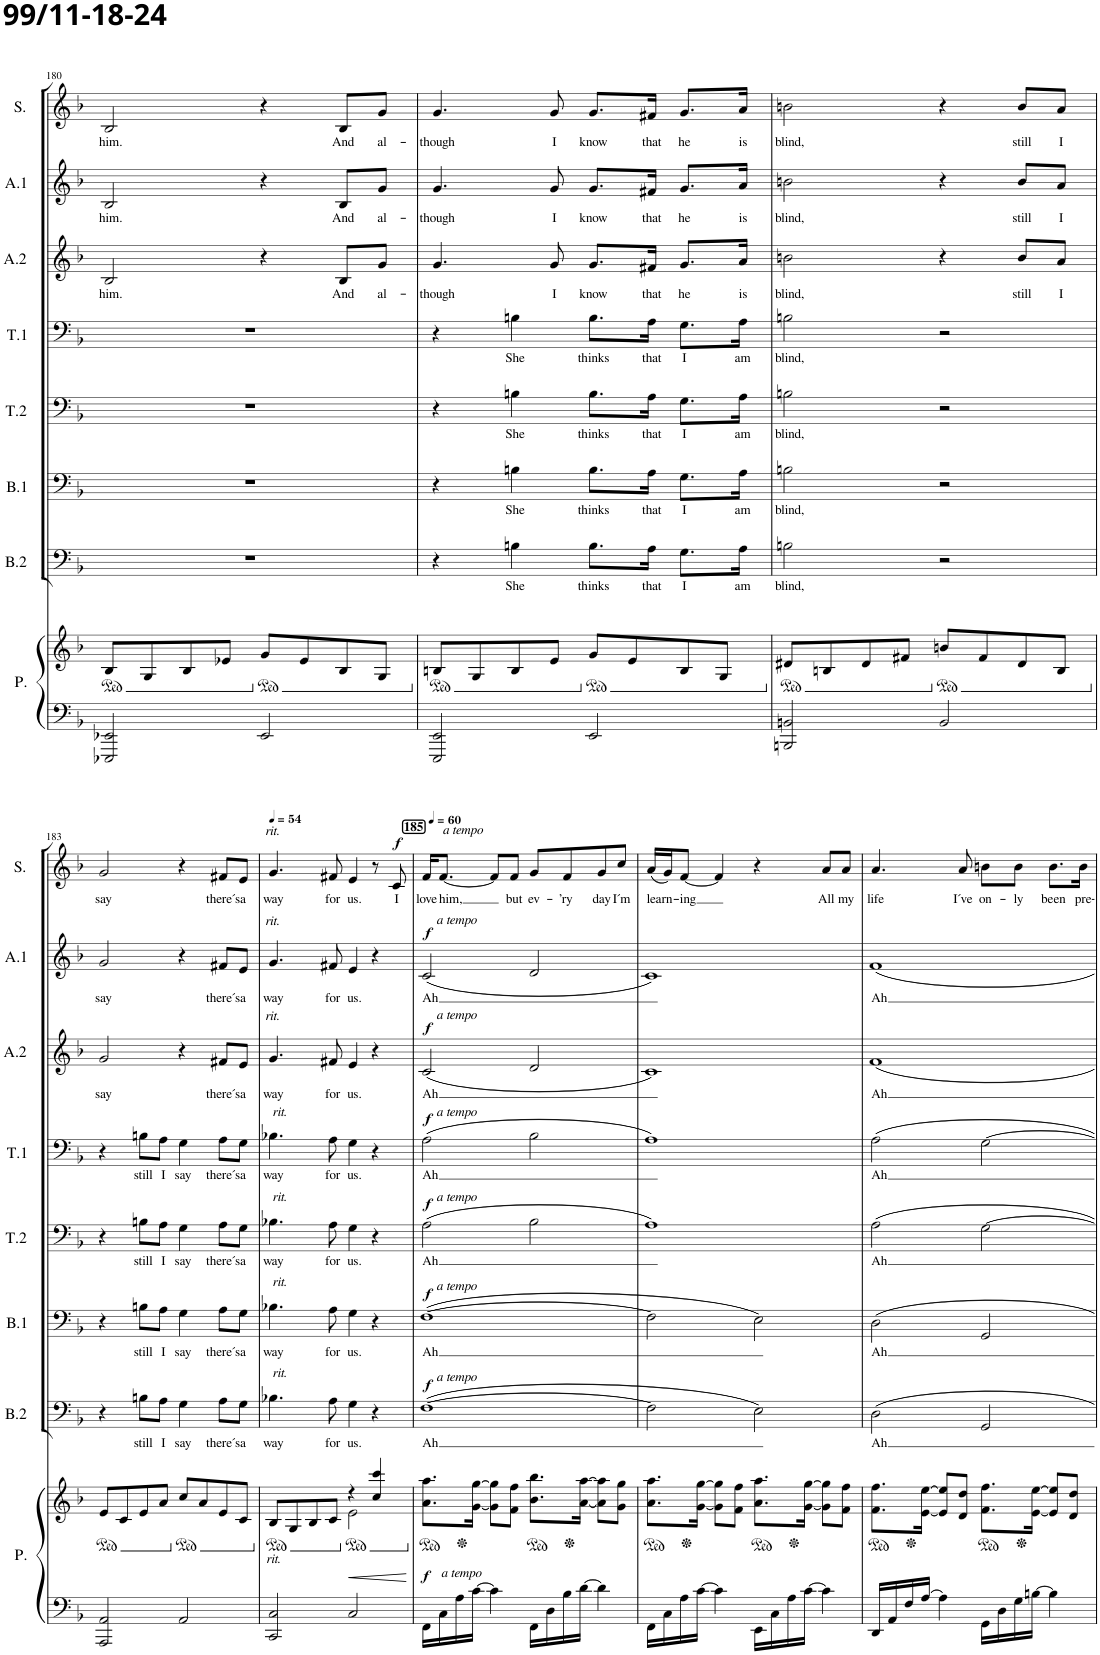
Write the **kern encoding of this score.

**kern	**kern	**dynam	**kern	**text	**dynam	**kern	**text	**dynam	**kern	**text	**dynam	**kern	**text	**dynam	**kern	**text	**dynam	**kern	**text	**dynam	**kern	**text	**dynam
*part8	*part8	*part8	*part7	*part7	*part7	*part6	*part6	*part6	*part5	*part5	*part5	*part4	*part4	*part4	*part3	*part3	*part3	*part2	*part2	*part2	*part1	*part1	*part1
*staff9	*staff8	*staff8/9	*staff7	*staff7	*staff7	*staff6	*staff6	*staff6	*staff5	*staff5	*staff5	*staff4	*staff4	*staff4	*staff3	*staff3	*staff3	*staff2	*staff2	*staff2	*staff1	*staff1	*staff1
*I"Piano	*	*	*I"Bass 2	*	*	*I"Bass 1	*	*	*I"Tenor 2	*	*	*I"Tenor 1	*	*	*I"Alto 2	*	*	*I"Alto 1	*	*	*I"Soprano	*	*
*I'P.	*	*	*I'B.2	*	*	*I'B.1	*	*	*I'T.2	*	*	*I'T.1	*	*	*I'A.2	*	*	*I'A.1	*	*	*I'S.	*	*
!!LO:PB:g=z
*clefF4	*clefG2	*	*clefF4	*	*	*clefF4	*	*	*clefF4	*	*	*clefF4	*	*	*clefG2	*	*	*clefG2	*	*	*clefG2	*	*
*k[b-]	*k[b-]	*	*k[b-]	*	*	*k[b-]	*	*	*k[b-]	*	*	*k[b-]	*	*	*k[b-]	*	*	*k[b-]	*	*	*k[b-]	*	*
*M4/4	*M4/4	*	*M4/4	*	*	*M4/4	*	*	*M4/4	*	*	*M4/4	*	*	*M4/4	*	*	*M4/4	*	*	*M4/4	*	*
*	*ped	*	*	*	*	*	*	*	*	*	*	*	*	*	*	*	*	*	*	*	*	*	*
=180	=180	=180	=180	=180	=180	=180	=180	=180	=180	=180	=180	=180	=180	=180	=180	=180	=180	=180	=180	=180	=180	=180	=180
!	!	!	!	!	!	!	!	!	!	!	!	!	!	!	!	!LO:LY:b	!	!	!LO:LY:b	!	!	!LO:LY:b	!
2EEE-X/ 2EE-X/	8B-/L	.	1r	.	.	1r	.	.	1r	.	.	1r	.	.	2B-/	him.	.	2B-/	him.	.	2B-/	him.	.
.	8G/	.	.	.	.	.	.	.	.	.	.	.	.	.	.	.	.	.	.	.	.	.	.
.	8B-/	.	.	.	.	.	.	.	.	.	.	.	.	.	.	.	.	.	.	.	.	.	.
.	8e-X/J	.	.	.	.	.	.	.	.	.	.	.	.	.	.	.	.	.	.	.	.	.	.
*	*ped	*	*	*	*	*	*	*	*	*	*	*	*	*	*	*	*	*	*	*	*	*	*
2EE-/	8g/L	.	.	.	.	.	.	.	.	.	.	.	.	.	4r	.	.	4r	.	.	4r	.	.
.	8e-/	.	.	.	.	.	.	.	.	.	.	.	.	.	.	.	.	.	.	.	.	.	.
!	!	!	!	!	!	!	!	!	!	!	!	!	!	!	!	!LO:LY:b	!	!	!LO:LY:b	!	!	!LO:LY:b	!
.	8B-/	.	.	.	.	.	.	.	.	.	.	.	.	.	8B-/L	And	.	8B-/L	And	.	8B-/L	And	.
!	!	!	!	!	!	!	!	!	!	!	!	!	!	!	!	!LO:LY:b	!	!	!LO:LY:b	!	!	!LO:LY:b	!
.	8G/J	.	.	.	.	.	.	.	.	.	.	.	.	.	8g/J	al-	.	8g/J	al-	.	8g/J	al-	.
=181	=181	=181	=181	=181	=181	=181	=181	=181	=181	=181	=181	=181	=181	=181	=181	=181	=181	=181	=181	=181	=181	=181	=181
*	*Xped	*	*	*	*	*	*	*	*	*	*	*	*	*	*	*	*	*	*	*	*	*	*
*	*ped	*	*	*	*	*	*	*	*	*	*	*	*	*	*	*	*	*	*	*	*	*	*
!	!	!	!	!	!	!	!	!	!	!	!	!	!	!	!	!LO:LY:b	!	!	!LO:LY:b	!	!	!LO:LY:b	!
2EEE/ 2EE/	8Bn/L	.	4r	.	.	4r	.	.	4r	.	.	4r	.	.	4.g/	-though	.	4.g/	-though	.	4.g/	-though	.
.	8G/	.	.	.	.	.	.	.	.	.	.	.	.	.	.	.	.	.	.	.	.	.	.
!	!	!	!	!LO:LY:b	!	!	!LO:LY:b	!	!	!LO:LY:b	!	!	!LO:LY:b	!	!	!	!	!	!	!	!	!	!
.	8B/	.	4Bn\	She	.	4Bn\	She	.	4Bn\	She	.	4Bn\	She	.	.	.	.	.	.	.	.	.	.
!	!	!	!	!	!	!	!	!	!	!	!	!	!	!	!	!LO:LY:b	!	!	!LO:LY:b	!	!	!LO:LY:b	!
.	8e/J	.	.	.	.	.	.	.	.	.	.	.	.	.	8g/	I	.	8g/	I	.	8g/	I	.
*	*Xped	*	*	*	*	*	*	*	*	*	*	*	*	*	*	*	*	*	*	*	*	*	*
*	*ped	*	*	*	*	*	*	*	*	*	*	*	*	*	*	*	*	*	*	*	*	*	*
!	!	!	!	!LO:LY:b	!	!	!LO:LY:b	!	!	!LO:LY:b	!	!	!LO:LY:b	!	!	!LO:LY:b	!	!	!LO:LY:b	!	!	!LO:LY:b	!
2EE/	8g/L	.	8.B\L	thinks	.	8.B\L	thinks	.	8.B\L	thinks	.	8.B\L	thinks	.	8.g/L	know	.	8.g/L	know	.	8.g/L	know	.
.	8e/	.	.	.	.	.	.	.	.	.	.	.	.	.	.	.	.	.	.	.	.	.	.
!	!	!	!	!LO:LY:b	!	!	!LO:LY:b	!	!	!LO:LY:b	!	!	!LO:LY:b	!	!	!LO:LY:b	!	!	!LO:LY:b	!	!	!LO:LY:b	!
.	.	.	16A\Jk	that	.	16A\Jk	that	.	16A\Jk	that	.	16A\Jk	that	.	16f#X/Jk	that	.	16f#X/Jk	that	.	16f#X/Jk	that	.
!	!	!	!	!LO:LY:b	!	!	!LO:LY:b	!	!	!LO:LY:b	!	!	!LO:LY:b	!	!	!LO:LY:b	!	!	!LO:LY:b	!	!	!LO:LY:b	!
.	8B/	.	8.G\L	I	.	8.G\L	I	.	8.G\L	I	.	8.G\L	I	.	8.g/L	he	.	8.g/L	he	.	8.g/L	he	.
.	8G/J	.	.	.	.	.	.	.	.	.	.	.	.	.	.	.	.	.	.	.	.	.	.
!	!	!	!	!LO:LY:b	!	!	!LO:LY:b	!	!	!LO:LY:b	!	!	!LO:LY:b	!	!	!LO:LY:b	!	!	!LO:LY:b	!	!	!LO:LY:b	!
.	.	.	16A\Jk	am	.	16A\Jk	am	.	16A\Jk	am	.	16A\Jk	am	.	16a/Jk	is	.	16a/Jk	is	.	16a/Jk	is	.
=182	=182	=182	=182	=182	=182	=182	=182	=182	=182	=182	=182	=182	=182	=182	=182	=182	=182	=182	=182	=182	=182	=182	=182
*	*Xped	*	*	*	*	*	*	*	*	*	*	*	*	*	*	*	*	*	*	*	*	*	*
*	*ped	*	*	*	*	*	*	*	*	*	*	*	*	*	*	*	*	*	*	*	*	*	*
!	!	!	!	!LO:LY:b	!	!	!LO:LY:b	!	!	!LO:LY:b	!	!	!LO:LY:b	!	!	!LO:LY:b	!	!	!LO:LY:b	!	!	!LO:LY:b	!
2BBBn/ 2BBn/	8d#X/L	.	2Bn\	blind,	.	2Bn\	blind,	.	2Bn\	blind,	.	2Bn\	blind,	.	2bn\	blind,	.	2bn\	blind,	.	2bn\	blind,	.
.	8Bn/	.	.	.	.	.	.	.	.	.	.	.	.	.	.	.	.	.	.	.	.	.	.
.	8d#/	.	.	.	.	.	.	.	.	.	.	.	.	.	.	.	.	.	.	.	.	.	.
.	8f#X/J	.	.	.	.	.	.	.	.	.	.	.	.	.	.	.	.	.	.	.	.	.	.
*	*Xped	*	*	*	*	*	*	*	*	*	*	*	*	*	*	*	*	*	*	*	*	*	*
*	*ped	*	*	*	*	*	*	*	*	*	*	*	*	*	*	*	*	*	*	*	*	*	*
2BB/	8bn/L	.	2r	.	.	2r	.	.	2r	.	.	2r	.	.	4r	.	.	4r	.	.	4r	.	.
.	8f#/	.	.	.	.	.	.	.	.	.	.	.	.	.	.	.	.	.	.	.	.	.	.
!	!	!	!	!	!	!	!	!	!	!	!	!	!	!	!	!LO:LY:b	!	!	!LO:LY:b	!	!	!LO:LY:b	!
.	8d#/	.	.	.	.	.	.	.	.	.	.	.	.	.	8b/L	still	.	8b/L	still	.	8b/L	still	.
!	!	!	!	!	!	!	!	!	!	!	!	!	!	!	!	!LO:LY:b	!	!	!LO:LY:b	!	!	!LO:LY:b	!
.	8B/J	.	.	.	.	.	.	.	.	.	.	.	.	.	8a/J	I	.	8a/J	I	.	8a/J	I	.
!!LO:LB:g=z
=183	=183	=183	=183	=183	=183	=183	=183	=183	=183	=183	=183	=183	=183	=183	=183	=183	=183	=183	=183	=183	=183	=183	=183
*	*Xped	*	*	*	*	*	*	*	*	*	*	*	*	*	*	*	*	*	*	*	*	*	*
*	*ped	*	*	*	*	*	*	*	*	*	*	*	*	*	*	*	*	*	*	*	*	*	*
!	!	!	!	!	!	!	!	!	!	!	!	!	!	!	!	!LO:LY:b	!	!	!LO:LY:b	!	!	!LO:LY:b	!
2AAA/ 2AA/	8e/L	.	4r	.	.	4r	.	.	4r	.	.	4r	.	.	2g/	say	.	2g/	say	.	2g/	say	.
.	8c/	.	.	.	.	.	.	.	.	.	.	.	.	.	.	.	.	.	.	.	.	.	.
!	!	!	!	!LO:LY:b	!	!	!LO:LY:b	!	!	!LO:LY:b	!	!	!LO:LY:b	!	!	!	!	!	!	!	!	!	!
.	8e/	.	8Bn\L	still	.	8Bn\L	still	.	8Bn\L	still	.	8Bn\L	still	.	.	.	.	.	.	.	.	.	.
!	!	!	!	!LO:LY:b	!	!	!LO:LY:b	!	!	!LO:LY:b	!	!	!LO:LY:b	!	!	!	!	!	!	!	!	!	!
.	8a/J	.	8A\J	I	.	8A\J	I	.	8A\J	I	.	8A\J	I	.	.	.	.	.	.	.	.	.	.
*	*Xped	*	*	*	*	*	*	*	*	*	*	*	*	*	*	*	*	*	*	*	*	*	*
*	*ped	*	*	*	*	*	*	*	*	*	*	*	*	*	*	*	*	*	*	*	*	*	*
!	!	!	!	!LO:LY:b	!	!	!LO:LY:b	!	!	!LO:LY:b	!	!	!LO:LY:b	!	!	!	!	!	!	!	!	!	!
2AA/	8cc/L	.	4G\	say	.	4G\	say	.	4G\	say	.	4G\	say	.	4r	.	.	4r	.	.	4r	.	.
.	8a/	.	.	.	.	.	.	.	.	.	.	.	.	.	.	.	.	.	.	.	.	.	.
!	!	!	!	!LO:LY:b	!	!	!LO:LY:b	!	!	!LO:LY:b	!	!	!LO:LY:b	!	!	!LO:LY:b	!	!	!LO:LY:b	!	!	!LO:LY:b	!
.	8e/	.	8A\L	there´s	.	8A\L	there´s	.	8A\L	there´s	.	8A\L	there´s	.	8f#X/L	there´s	.	8f#X/L	there´s	.	8f#X/L	there´s	.
!	!	!	!	!LO:LY:b	!	!	!LO:LY:b	!	!	!LO:LY:b	!	!	!LO:LY:b	!	!	!LO:LY:b	!	!	!LO:LY:b	!	!	!LO:LY:b	!
.	8c/J	.	8G\J	a	.	8G\J	a	.	8G\J	a	.	8G\J	a	.	8e/J	a	.	8e/J	a	.	8e/J	a	.
=184	=184	=184	=184	=184	=184	=184	=184	=184	=184	=184	=184	=184	=184	=184	=184	=184	=184	=184	=184	=184	=184	=184	=184
*	*Xped	*	*	*	*	*	*	*	*	*	*	*	*	*	*	*	*	*	*	*	*	*	*
*	*ped	*	*	*	*	*	*	*	*	*	*	*	*	*	*	*	*	*	*	*	*	*	*
*	*	*	*	*	*	*	*	*	*	*	*	*	*	*	*	*	*	*	*	*	*MM54	*	*
*	*^	*	*	*	*	*	*	*	*	*	*	*	*	*	*	*	*	*	*	*	*	*	*
!	!	!	!	!	!	!	!	!	!	!	!	!	!	!	!	!	!	!	!	!	!	!LO:TX:a:i:t=rit.	!	!
!	!	!	!	!	!	!	!	!	!	!	!	!	!	!	!	!	!	!	!LO:TX:a:i:t=rit.	!	!	!	!	!
!	!	!	!	!	!	!	!	!	!	!	!	!	!	!	!	!LO:TX:a:i:t=rit.	!	!	!	!	!	!	!	!
!	!	!	!	!	!	!	!	!	!	!	!	!	!LO:TX:a:i:t=rit.	!	!	!	!	!	!	!	!	!	!	!
!	!	!	!	!	!	!	!	!	!	!LO:TX:a:i:t=rit.	!	!	!	!	!	!	!	!	!	!	!	!	!	!
!	!	!	!	!	!	!	!LO:TX:a:i:t=rit.	!	!	!	!	!	!	!	!	!	!	!	!	!	!	!	!	!
!	!	!	!	!LO:TX:a:i:t=rit.	!	!	!	!	!	!	!	!	!	!	!	!	!	!	!	!	!	!	!	!
!LO:TX:a:i:t=rit.	!	!	!	!	!	!	!	!	!	!	!	!	!	!	!	!	!	!	!	!	!	!	!	!
!	!	!	!	!	!LO:LY:b	!	!	!LO:LY:b	!	!	!LO:LY:b	!	!	!LO:LY:b	!	!	!LO:LY:b	!	!	!LO:LY:b	!	!	!LO:LY:b	!
2CC/ 2C/	8B-/L	2ryy	.	4.B-X\	way	.	4.B-X\	way	.	4.B-X\	way	.	4.B-X\	way	.	4.g/	way	.	4.g/	way	.	4.g/	way	.
.	8G/	.	.	.	.	.	.	.	.	.	.	.	.	.	.	.	.	.	.	.	.	.	.	.
.	8B-/	.	.	.	.	.	.	.	.	.	.	.	.	.	.	.	.	.	.	.	.	.	.	.
!	!	!	!	!	!LO:LY:b	!	!	!LO:LY:b	!	!	!LO:LY:b	!	!	!LO:LY:b	!	!	!LO:LY:b	!	!	!LO:LY:b	!	!	!LO:LY:b	!
.	8c/J	.	.	8A\	for	.	8A\	for	.	8A\	for	.	8A\	for	.	8f#X/	for	.	8f#X/	for	.	8f#X/	for	.
*	*Xped	*	*	*	*	*	*	*	*	*	*	*	*	*	*	*	*	*	*	*	*	*	*	*
*	*ped	*	*	*	*	*	*	*	*	*	*	*	*	*	*	*	*	*	*	*	*	*	*	*
!	!	!	!	!	!LO:LY:b	!	!	!LO:LY:b	!	!	!LO:LY:b	!	!	!LO:LY:b	!	!	!LO:LY:b	!	!	!LO:LY:b	!	!	!LO:LY:b	!
2C/	4r	2e\	.	4G\	us.	.	4G\	us.	.	4G\	us.	.	4G\	us.	.	4e/	us.	.	4e/	us.	.	4e/	us.	.
.	4cc/ 4ccc/	.	.	4r	.	.	4r	.	.	4r	.	.	4r	.	.	4r	.	.	4r	.	.	8r	.	.
!	!	!	!	!	!	!	!	!	!	!	!	!	!	!	!	!	!	!	!	!	!	!	!LO:LY:b	!LO:DY:a
.	.	.	.	.	.	.	.	.	.	.	.	.	.	.	.	.	.	.	.	.	.	8c/	I	f
*	*v	*v	*	*	*	*	*	*	*	*	*	*	*	*	*	*	*	*	*	*	*	*	*	*
=185	=185	=185	=185	=185	=185	=185	=185	=185	=185	=185	=185	=185	=185	=185	=185	=185	=185	=185	=185	=185	=185	=185	=185
!!LO:REH:place=s1:a:B:cj:t=185
*	*Xped	*	*	*	*	*	*	*	*	*	*	*	*	*	*	*	*	*	*	*	*	*	*
*	*ped	*	*	*	*	*	*	*	*	*	*	*	*	*	*	*	*	*	*	*	*	*	*
*	*	*	*	*	*	*	*	*	*	*	*	*	*	*	*	*	*	*	*	*	*MM60	*	*
!	!	!	!	!	!	!	!	!	!	!	!	!	!	!	!	!	!	!LO:TX:a:i:t=a tempo	!	!	!	!	!
!	!	!	!	!	!	!	!	!	!	!	!	!	!	!	!LO:TX:a:i:t=a tempo	!	!	!	!	!	!	!	!
!	!	!	!	!	!	!	!	!	!	!	!	!LO:TX:a:i:t=a tempo	!	!	!	!	!	!	!	!	!	!	!
!	!	!	!	!	!	!	!	!	!LO:TX:a:i:t=a tempo	!	!	!	!	!	!	!	!	!	!	!	!	!	!
!	!	!	!	!	!	!LO:TX:a:i:t=a tempo	!	!	!	!	!	!	!	!	!	!	!	!	!	!	!	!	!
!	!	!	!LO:TX:a:i:t=a tempo	!	!	!	!	!	!	!	!	!	!	!	!	!	!	!	!	!	!	!	!
!LO:TX:a:i:t=a tempo	!	!	!	!	!	!	!	!	!	!	!	!	!	!	!	!	!	!	!	!	!	!	!
!	!	!LO:DY:a=2	!	!LO:LY:b	!LO:DY:a	!	!LO:LY:b	!LO:DY:a	!	!LO:LY:b	!LO:DY:a	!	!LO:LY:b	!LO:DY:a	!	!LO:LY:b	!LO:DY:a	!	!LO:LY:b	!LO:DY:a	!	!LO:LY:b	!
16FF\LL	8.a\ 8.aa\L	f	([1F	Ah	f	([1F	Ah	f	(2A\	Ah	f	(2A\	Ah	f	(2c/	Ah	f	(2c/	Ah	f	16f/KL	love	.
!	!	!	!	!	!	!	!	!	!	!	!	!	!	!	!	!	!	!	!	!	!LO:TX:a:i:t=a tempo	!	!
!	!	!	!	!	!	!	!	!	!	!	!	!	!	!	!	!	!	!	!	!	!	!LO:LY:b	!
16C\	.	.	.	.	.	.	.	.	.	.	.	.	.	.	.	.	.	.	.	.	[8.f/J	him,	.
16A\	.	.	.	.	.	.	.	.	.	.	.	.	.	.	.	.	.	.	.	.	.	.	.
*	*Xped	*	*	*	*	*	*	*	*	*	*	*	*	*	*	*	*	*	*	*	*	*	*
[16c\JJ	[16g\ [16gg\Jk	.	.	.	.	.	.	.	.	.	.	.	.	.	.	.	.	.	.	.	.	.	.
4c\]	8g\] 8gg\]L	.	.	.	.	.	.	.	.	.	.	.	.	.	.	.	.	.	.	.	8f/L]	.	.
!	!	!	!	!	!	!	!	!	!	!	!	!	!	!	!	!	!	!	!	!	!	!LO:LY:b	!
.	8f\ 8ff\J	.	.	.	.	.	.	.	.	.	.	.	.	.	.	.	.	.	.	.	8f/J	but	.
*	*ped	*	*	*	*	*	*	*	*	*	*	*	*	*	*	*	*	*	*	*	*	*	*
!	!	!	!	!	!	!	!	!	!	!	!	!	!	!	!	!	!	!	!	!	!	!LO:LY:b	!
16FF\LL	8.b-\ 8.bb-\L	.	.	.	.	.	.	.	2B-\	.	.	2B-\	.	.	2d/	.	.	2d/	.	.	8g/L	ev-	.
16D\	.	.	.	.	.	.	.	.	.	.	.	.	.	.	.	.	.	.	.	.	.	.	.
!	!	!	!	!	!	!	!	!	!	!	!	!	!	!	!	!	!	!	!	!	!	!LO:LY:b	!
16B-\	.	.	.	.	.	.	.	.	.	.	.	.	.	.	.	.	.	.	.	.	8f/	-’ry	.
*	*Xped	*	*	*	*	*	*	*	*	*	*	*	*	*	*	*	*	*	*	*	*	*	*
[16d\JJ	[16a\ [16aa\Jk	.	.	.	.	.	.	.	.	.	.	.	.	.	.	.	.	.	.	.	.	.	.
!	!	!	!	!	!	!	!	!	!	!	!	!	!	!	!	!	!	!	!	!	!	!LO:LY:b	!
4d\]	8a\] 8aa\]L	.	.	.	.	.	.	.	.	.	.	.	.	.	.	.	.	.	.	.	8g/	day	.
!	!	!	!	!	!	!	!	!	!	!	!	!	!	!	!	!	!	!	!	!	!	!LO:LY:b	!
.	8g\ 8gg\J	.	.	.	.	.	.	.	.	.	.	.	.	.	.	.	.	.	.	.	8cc/J	I´m	.
=186	=186	=186	=186	=186	=186	=186	=186	=186	=186	=186	=186	=186	=186	=186	=186	=186	=186	=186	=186	=186	=186	=186	=186
*	*ped	*	*	*	*	*	*	*	*	*	*	*	*	*	*	*	*	*	*	*	*	*	*
!	!	!	!	!	!	!	!	!	!	!	!	!	!	!	!	!	!	!	!	!	!	!LO:LY:b	!
16FF\LL	8.a\ 8.aa\L	.	2F\]	.	.	2F\]	.	.	1A)	.	.	1A)	.	.	1c)	.	.	1c)	.	.	(16a/LL	learn-	.
16C\	.	.	.	.	.	.	.	.	.	.	.	.	.	.	.	.	.	.	.	.	16g/J)	.	.
!	!	!	!	!	!	!	!	!	!	!	!	!	!	!	!	!	!	!	!	!	!	!LO:LY:b	!
16A\	.	.	.	.	.	.	.	.	.	.	.	.	.	.	.	.	.	.	.	.	[8f/J	-ing	.
*	*Xped	*	*	*	*	*	*	*	*	*	*	*	*	*	*	*	*	*	*	*	*	*	*
[16c\JJ	[16g\ [16gg\Jk	.	.	.	.	.	.	.	.	.	.	.	.	.	.	.	.	.	.	.	.	.	.
4c\]	8g\] 8gg\]L	.	.	.	.	.	.	.	.	.	.	.	.	.	.	.	.	.	.	.	4f/]	.	.
.	8f\ 8ff\J	.	.	.	.	.	.	.	.	.	.	.	.	.	.	.	.	.	.	.	.	.	.
*	*ped	*	*	*	*	*	*	*	*	*	*	*	*	*	*	*	*	*	*	*	*	*	*
16EE\LL	8.a\ 8.aa\L	.	2E\)	.	.	2E\)	.	.	.	.	.	.	.	.	.	.	.	.	.	.	4r	.	.
16C\	.	.	.	.	.	.	.	.	.	.	.	.	.	.	.	.	.	.	.	.	.	.	.
16A\	.	.	.	.	.	.	.	.	.	.	.	.	.	.	.	.	.	.	.	.	.	.	.
*	*Xped	*	*	*	*	*	*	*	*	*	*	*	*	*	*	*	*	*	*	*	*	*	*
[16c\JJ	[16g\ [16gg\Jk	.	.	.	.	.	.	.	.	.	.	.	.	.	.	.	.	.	.	.	.	.	.
!	!	!	!	!	!	!	!	!	!	!	!	!	!	!	!	!	!	!	!	!	!	!LO:LY:b	!
4c\]	8g\] 8gg\]L	.	.	.	.	.	.	.	.	.	.	.	.	.	.	.	.	.	.	.	8a/L	All	.
!	!	!	!	!	!	!	!	!	!	!	!	!	!	!	!	!	!	!	!	!	!	!LO:LY:b	!
.	8f\ 8ff\J	.	.	.	.	.	.	.	.	.	.	.	.	.	.	.	.	.	.	.	8a/J	my	.
=187	=187	=187	=187	=187	=187	=187	=187	=187	=187	=187	=187	=187	=187	=187	=187	=187	=187	=187	=187	=187	=187	=187	=187
*	*ped	*	*	*	*	*	*	*	*	*	*	*	*	*	*	*	*	*	*	*	*	*	*
!	!	!	!	!LO:LY:b	!	!	!LO:LY:b	!	!	!LO:LY:b	!	!	!LO:LY:b	!	!	!LO:LY:b	!	!	!LO:LY:b	!	!	!LO:LY:b	!
16DD/LL	8.f\ 8.ff\L	.	2D\	Ah	.	2D\	Ah	.	2A\	Ah	.	2A\	Ah	.	1f	Ah	.	1f	Ah	.	4.a/	life	.
16AA/	.	.	.	.	.	.	.	.	.	.	.	.	.	.	.	.	.	.	.	.	.	.	.
16F/	.	.	.	.	.	.	.	.	.	.	.	.	.	.	.	.	.	.	.	.	.	.	.
*	*Xped	*	*	*	*	*	*	*	*	*	*	*	*	*	*	*	*	*	*	*	*	*	*
[16A/JJ	[16e\ [16ee\Jk	.	.	.	.	.	.	.	.	.	.	.	.	.	.	.	.	.	.	.	.	.	.
4A\]	8e/] 8ee/]L	.	.	.	.	.	.	.	.	.	.	.	.	.	.	.	.	.	.	.	.	.	.
!	!	!	!	!	!	!	!	!	!	!	!	!	!	!	!	!	!	!	!	!	!	!LO:LY:b	!
.	8d/ 8dd/J	.	.	.	.	.	.	.	.	.	.	.	.	.	.	.	.	.	.	.	8a/	I´ve	.
!	!	!	!	!	!	!	!	!	!	!	!	!	!	!	!	!	!	!	!	!	!	!LO:LY:b	!
16GG\LL	8.f\ 8.ff\L	.	2GG/	.	.	2GG/	.	.	[2G\	.	.	[2G\	.	.	.	.	.	.	.	.	8bn\L	on-	.
16D\	.	.	.	.	.	.	.	.	.	.	.	.	.	.	.	.	.	.	.	.	.	.	.
!	!	!	!	!	!	!	!	!	!	!	!	!	!	!	!	!	!	!	!	!	!	!LO:LY:b	!
16G\	.	.	.	.	.	.	.	.	.	.	.	.	.	.	.	.	.	.	.	.	8b\J	-ly	.
*	*Xped	*	*	*	*	*	*	*	*	*	*	*	*	*	*	*	*	*	*	*	*	*	*
[16Bn\JJ	[16e\ [16ee\Jk	.	.	.	.	.	.	.	.	.	.	.	.	.	.	.	.	.	.	.	.	.	.
!	!	!	!	!	!	!	!	!	!	!	!	!	!	!	!	!	!	!	!	!	!	!LO:LY:b	!
4B\]	8e/] 8ee/]L	.	.	.	.	.	.	.	.	.	.	.	.	.	.	.	.	.	.	.	8.b\L	been	.
.	8d/ 8dd/J	.	.	.	.	.	.	.	.	.	.	.	.	.	.	.	.	.	.	.	.	.	.
!	!	!	!	!	!	!	!	!	!	!	!	!	!	!	!	!	!	!	!	!	!	!LO:LY:b	!
.	.	.	.	.	.	.	.	.	.	.	.	.	.	.	.	.	.	.	.	.	16b\Jk	pre-	.
=	=	=	=	=	=	=	=	=	=	=	=	=	=	=	=	=	=	=	=	=	=	=	=
*-	*-	*-	*-	*-	*-	*-	*-	*-	*-	*-	*-	*-	*-	*-	*-	*-	*-	*-	*-	*-	*-	*-	*-
